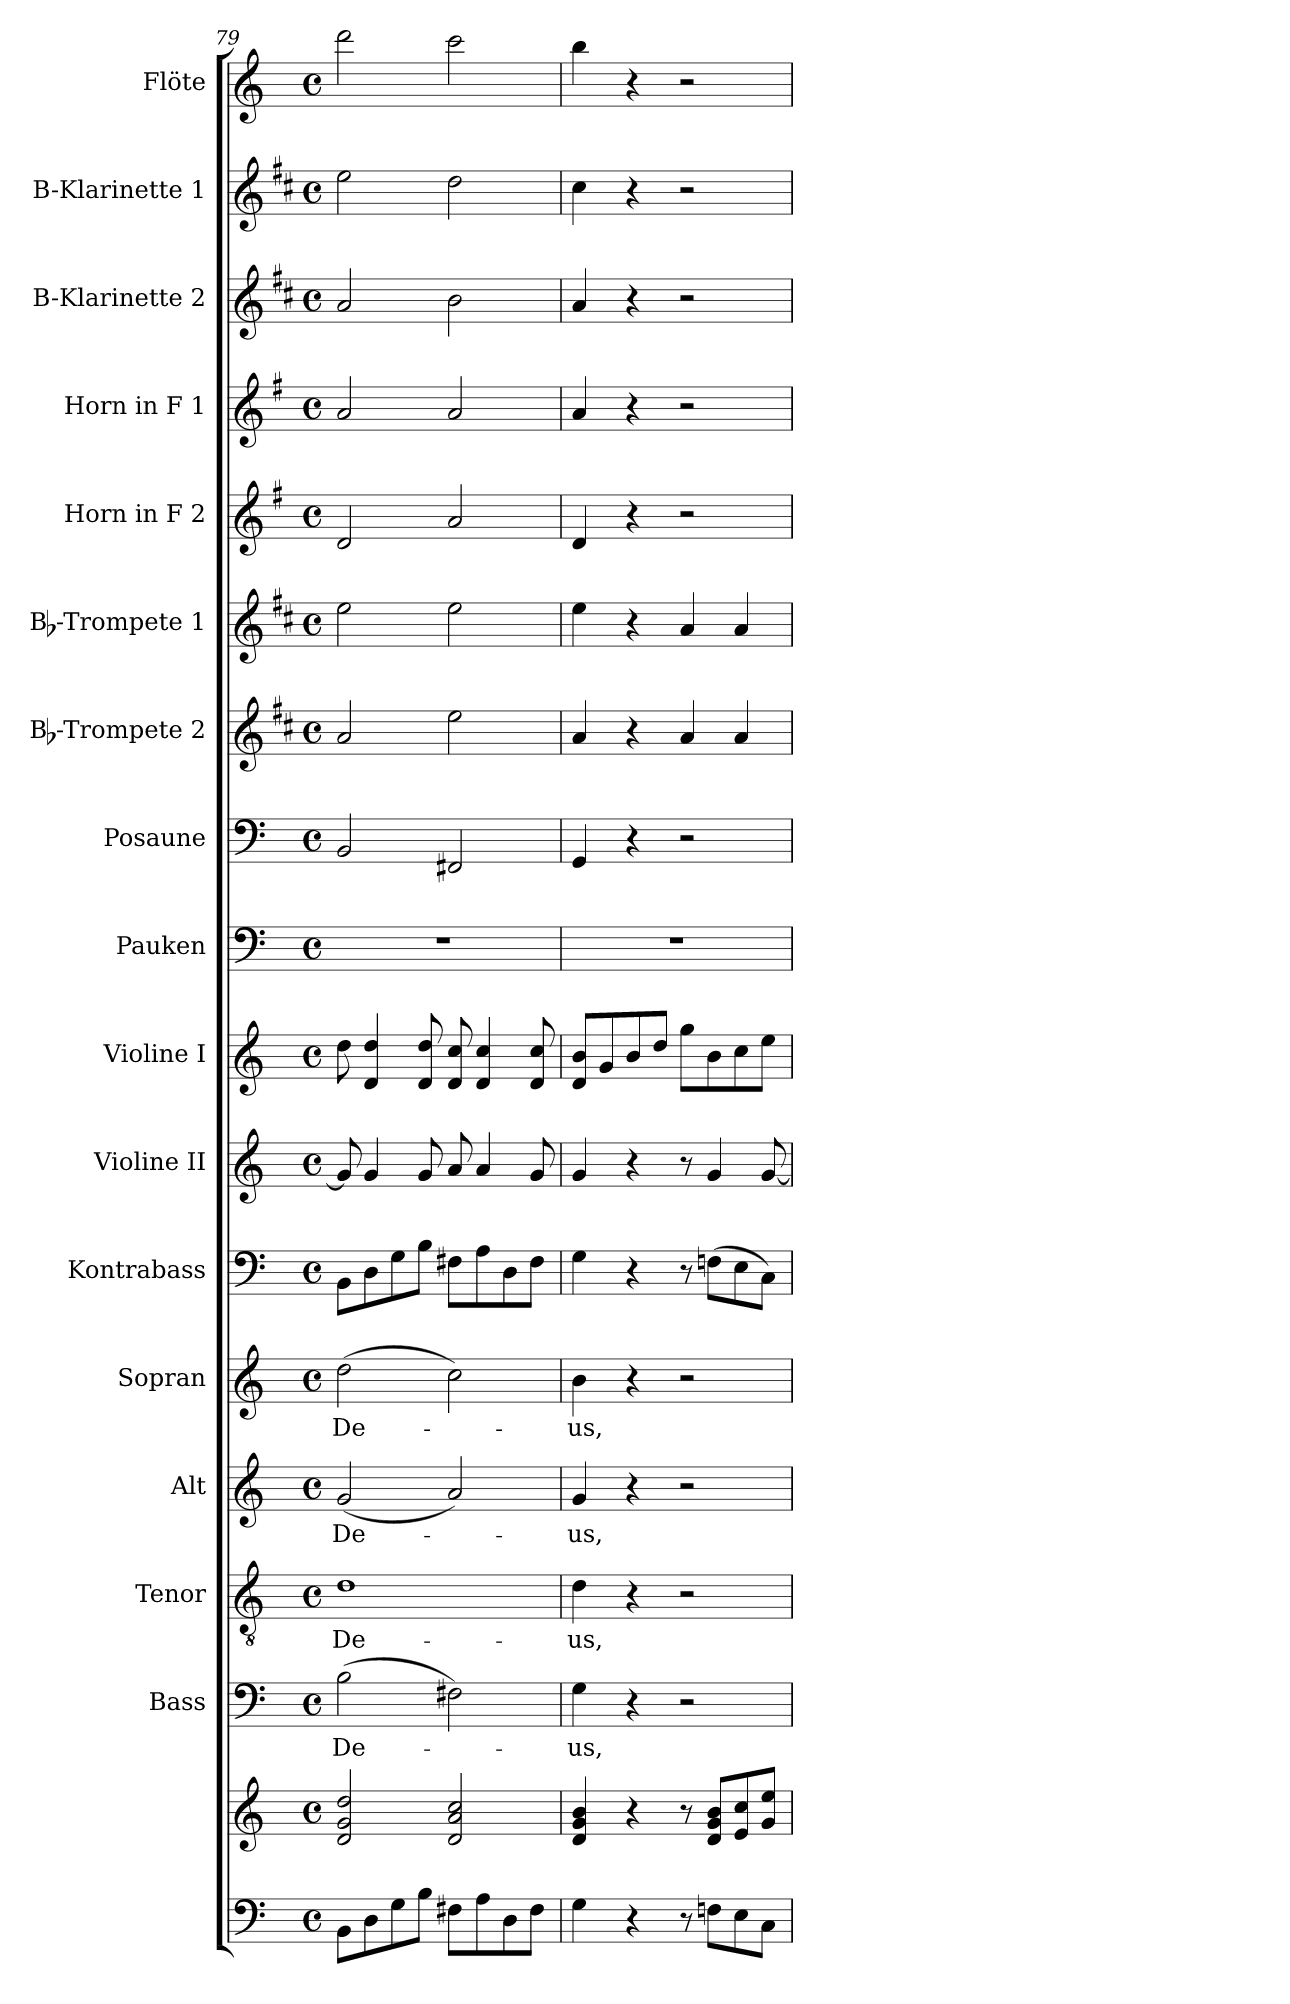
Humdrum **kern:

**kern	**kern	**kern	**text	**kern	**text	**kern	**text	**kern	**text	**kern	**kern	**kern	**kern	**kern	**kern	**kern	**kern	**kern	**kern	**kern	**kern
*part17	*part17	*part16	*part16	*part15	*part15	*part14	*part14	*part13	*part13	*part12	*part11	*part10	*part9	*part8	*part7	*part6	*part5	*part4	*part3	*part2	*part1
*staff18	*staff17	*staff16	*staff16	*staff15	*staff15	*staff14	*staff14	*staff13	*staff13	*staff12	*staff11	*staff10	*staff9	*staff8	*staff7	*staff6	*staff5	*staff4	*staff3	*staff2	*staff1
*	*	*I"Bass	*	*I"Tenor	*	*I"Alt	*	*I"Sopran	*	*I"Kontrabass	*I"Violine II	*I"Violine I	*I"Pauken	*I"Posaune	*I"Bb-Trompete 2	*I"Bb-Trompete 1	*I"Horn in F 2	*I"Horn in F 1	*I"B-Klarinette 2	*I"B-Klarinette 1	*I"Flöte
*	*	*I'B.	*	*I'T.	*	*I'A.	*	*I'S.	*	*I'Kb.	*I'Vl. II	*I'Vl. I	*I'Pk.	*I'Pos.	*I'Bb Trp. 2	*I'Bb Trp. 1	*I'Hrn. 2	*I'Hrn. 1	*I'B Kl. 2	*I'B Kl. 1	*I'Fl.
*clefF4	*clefG2	*clefF4	*	*clefGv2	*	*clefG2	*	*clefG2	*	*clefF4	*clefG2	*clefG2	*clefF4	*clefF4	*clefG2	*clefG2	*clefG2	*clefG2	*clefG2	*clefG2	*clefG2
*	*	*	*	*	*	*	*	*	*	*ITrd7c12	*	*	*	*	*ITrd1c2	*ITrd1c2	*ITrd4c7	*ITrd4c7	*ITrd1c2	*ITrd1c2	*
*k[]	*k[]	*k[]	*	*k[]	*	*k[]	*	*k[]	*	*k[]	*k[]	*k[]	*k[]	*k[]	*k[]	*k[]	*k[]	*k[]	*k[]	*k[]	*k[]
*C:	*C:	*C:	*	*C:	*	*C:	*	*C:	*	*C:	*C:	*C:	*C:	*C:	*C:	*C:	*C:	*C:	*C:	*C:	*C:
*M4/4	*M4/4	*M4/4	*	*M4/4	*	*M4/4	*	*M4/4	*	*M4/4	*M4/4	*M4/4	*M4/4	*M4/4	*M4/4	*M4/4	*M4/4	*M4/4	*M4/4	*M4/4	*M4/4
*met(c)	*met(c)	*met(c)	*	*met(c)	*	*met(c)	*	*met(c)	*	*met(c)	*met(c)	*met(c)	*met(c)	*met(c)	*met(c)	*met(c)	*met(c)	*met(c)	*met(c)	*met(c)	*met(c)
=79	=79	=79	=79	=79	=79	=79	=79	=79	=79	=79	=79	=79	=79	=79	=79	=79	=79	=79	=79	=79	=79
!	!	!	!LO:LY:b	!	!LO:LY:b	!	!LO:LY:b	!	!LO:LY:b	!	!	!	!	!	!	!	!	!	!	!	!
8BB\L	2d/ 2g/ 2dd/	(>2B\	De-	1d	De-	(<2g/	De-	(>2dd\	De-	8BBB\L	8g/]	8dd\	1r	2BB/	2g/	2dd\	2G/	2d/	2g/	2dd\	2ddd\
8D\	.	.	.	.	.	.	.	.	.	8DD\	4g/	4d/ 4dd/	.	.	.	.	.	.	.	.	.
8G\	.	.	.	.	.	.	.	.	.	8GG\	.	.	.	.	.	.	.	.	.	.	.
8B\J	.	.	.	.	.	.	.	.	.	8BB\J	8g/	8d/ 8dd/	.	.	.	.	.	.	.	.	.
8F#X\L	2d/ 2a/ 2cc/	2F#X\)	.	.	.	2a/)	.	2cc\)	.	8FF#X\L	8a/	8d/ 8cc/	.	2FF#X/	2dd\	2dd\	2d/	2d/	2a\	2cc\	2ccc\
8A\	.	.	.	.	.	.	.	.	.	8AA\	4a/	4d/ 4cc/	.	.	.	.	.	.	.	.	.
8D\	.	.	.	.	.	.	.	.	.	8DD\	.	.	.	.	.	.	.	.	.	.	.
8F#\J	.	.	.	.	.	.	.	.	.	8FF#\J	8g/	8d/ 8cc/	.	.	.	.	.	.	.	.	.
=80	=80	=80	=80	=80	=80	=80	=80	=80	=80	=80	=80	=80	=80	=80	=80	=80	=80	=80	=80	=80	=80
!	!	!	!LO:LY:b	!	!LO:LY:b	!	!LO:LY:b	!	!LO:LY:b	!	!	!	!	!	!	!	!	!	!	!	!
4G\	4d/ 4g/ 4b/	4G\	-us,	4d\	-us,	4g/	-us,	4b\	-us,	4GG\	4g/	8d/ 8b/L	1r	4GG/	4g/	4dd\	4G/	4d/	4g/	4b\	4bb\
.	.	.	.	.	.	.	.	.	.	.	.	8g/	.	.	.	.	.	.	.	.	.
4r	4r	4r	.	4r	.	4r	.	4r	.	4r	4r	8b/	.	4r	4r	4r	4r	4r	4r	4r	4r
.	.	.	.	.	.	.	.	.	.	.	.	8dd/J	.	.	.	.	.	.	.	.	.
8r	8r	2r	.	2r	.	2r	.	2r	.	8r	8r	8gg\L	.	2r	4g/	4g/	2r	2r	2r	2r	2r
8Fn\L	8d/ 8g/ 8b/L	.	.	.	.	.	.	.	.	(>8FFn\L	4g/	8b\	.	.	.	.	.	.	.	.	.
8E\	8e/ 8cc/	.	.	.	.	.	.	.	.	8EE\	.	8cc\	.	.	4g/	4g/	.	.	.	.	.
8C\J	8g/ 8ee/J	.	.	.	.	.	.	.	.	8CC\J)	[8g/	8ee\J	.	.	.	.	.	.	.	.	.
=	=	=	=	=	=	=	=	=	=	=	=	=	=	=	=	=	=	=	=	=	=
*-	*-	*-	*-	*-	*-	*-	*-	*-	*-	*-	*-	*-	*-	*-	*-	*-	*-	*-	*-	*-	*-
